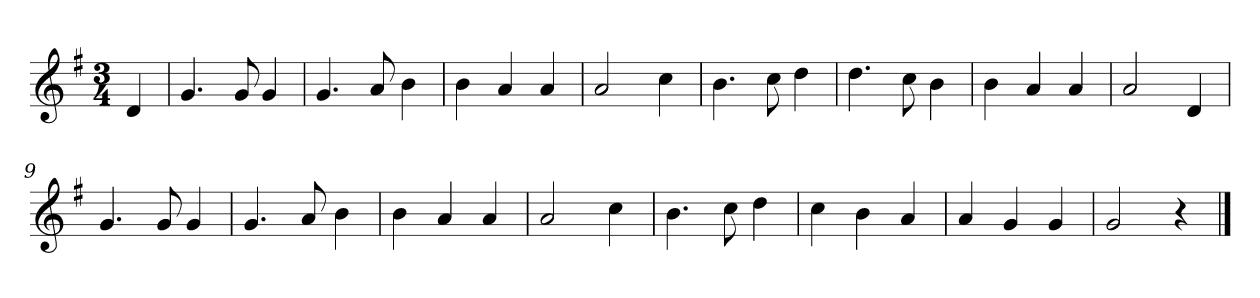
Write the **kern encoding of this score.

**kern
*part1
*staff1
*clefG2
*k[f#]
*G:
*M3/4
*MM120
=
4d
=1
4.g
8g
4g
=2
4.g
8a
4b
=3
4b
4a
4a
=4
2a
4cc
=5
4.b
8cc
4dd
=6
4.dd
8cc
4b
=7
4b
4a
4a
=8
2a
4d
=9
4.g
8g
4g
=10
4.g
8a
4b
=11
4b
4a
4a
=12
2a
4cc
=13
4.b
8cc
4dd
=14
4cc
4b
4a
=15
4a
4g
4g
=16
2g
4r
==
*-
